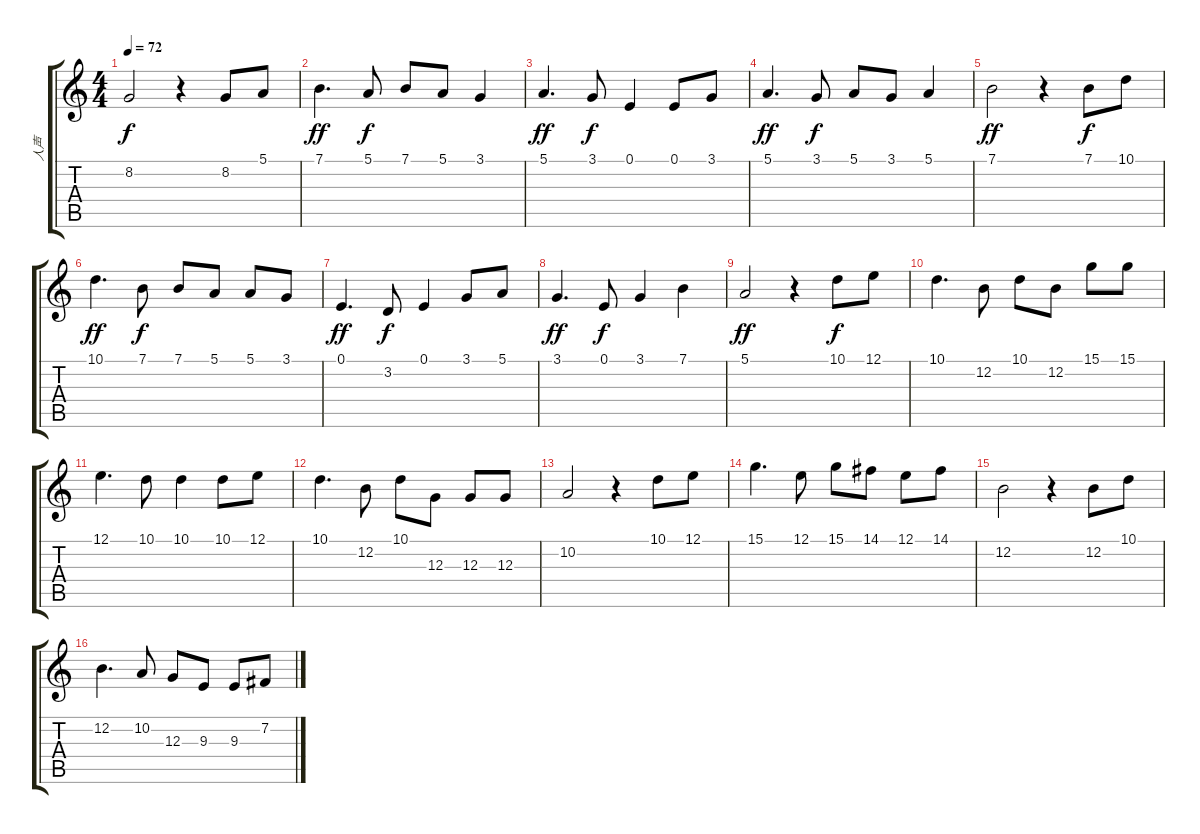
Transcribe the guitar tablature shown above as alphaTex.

\track ("人声" "人声") {instrument fx7echoes}
\staff {score tabs}
\tuning (E4 B3 G3 D3 A2 E2) {hide}
\ts (4 4)
\tempo 72
\clef g2
\ks c
8.2.2{dy f} r.4 8.2.8 5.1.8 |
7.1.4{d dy ff} 5.1.8{dy f} 7.1.8 5.1.8 3.1.4 |
5.1.4{d dy ff} 3.1.8{dy f} 0.1.4 0.1.8 3.1.8 |
5.1.4{d dy ff} 3.1.8{dy f} 5.1.8 3.1.8 5.1.4 |
7.1.2{dy ff} r.4 7.1.8{dy f} 10.1.8 |
10.1.4{d dy ff} 7.1.8{dy f} 7.1.8 5.1.8 5.1.8 3.1.8 |
0.1.4{d dy ff} 3.2.8{dy f} 0.1.4 3.1.8 5.1.8 |
3.1.4{d dy ff} 0.1.8{dy f} 3.1.4 7.1.4 |
5.1.2{dy ff} r.4 10.1.8{dy f} 12.1.8 |
10.1.4{d} 12.2.8 10.1.8 12.2.8 15.1.8 15.1.8 |
12.1.4{d} 10.1.8 10.1.4 10.1.8 12.1.8 |
10.1.4{d} 12.2.8 10.1.8 12.3.8 12.3.8 12.3.8 |
10.2.2 r.4 10.1.8 12.1.8 |
15.1.4{d} 12.1.8 15.1.8 14.1.8 12.1.8 14.1.8 |
12.2.2 r.4 12.2.8 10.1.8 |
12.2.4{d} 10.2.8 12.3.8 9.3.8 9.3.8 7.2.8
